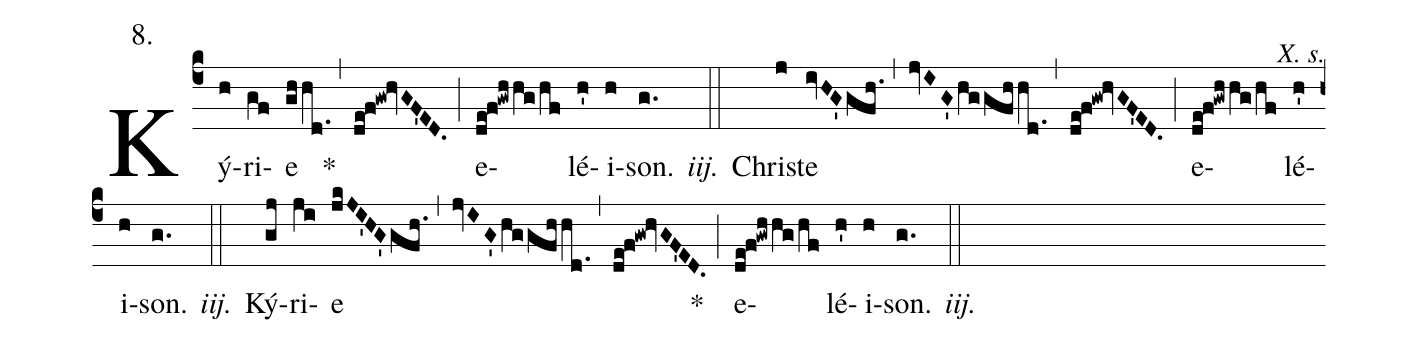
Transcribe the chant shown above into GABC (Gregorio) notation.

annotation:8.;
commentary:X. s.;
%%
(c4) Ký(h)ri(gf)e(gh!/hd.) *(,)
(de!f!gw!hvGF'ED.) (;)
e(de!f!gwh!/hg!/hf)lé(h')i(h)son.(g.) <i>iij.</i>(::)
Chri(j)ste(ivHG'gfh.) (,)
(jvIG'hggfhhd.) (,)
(de!f!gw!hvGF'ED.) (;)
e(de!f!gwh!/hg!/hf)lé(h')i(h)son.(g.) <i>iij.</i>(::)
Ký(gj)ri(ji)e(jkJI'HG'gfh.) (,)
(jvIG'/hg!/gfh!/hd.) (,)
(de!f!gw!hvGF'ED.) *(;)
e(de!f!gwh!/hg!/hf)lé(h')i(h)son.(g.) <i>iij.</i> (::)
